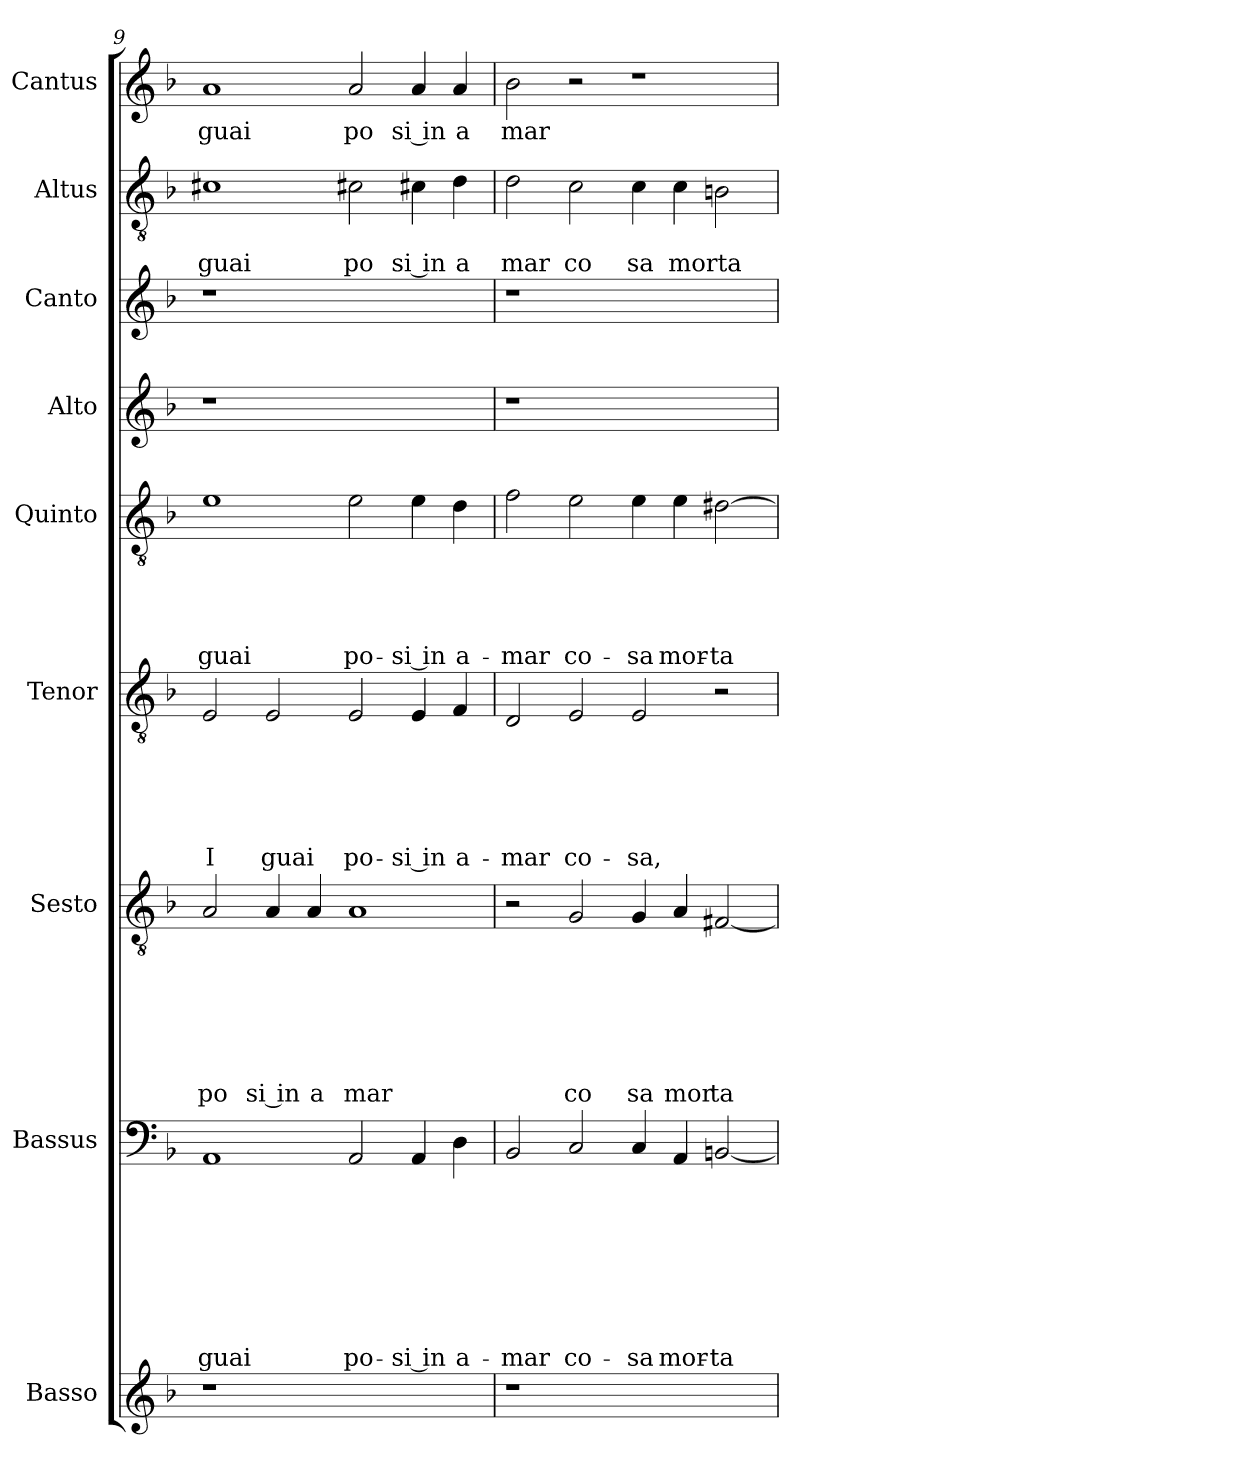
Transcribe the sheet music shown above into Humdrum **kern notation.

**kern	**kern	**text	**text	**text	**text	**text	**text	**text	**text	**kern	**text	**text	**text	**text	**text	**text	**text	**kern	**text	**text	**text	**text	**text	**text	**kern	**text	**text	**text	**text	**text	**kern	**kern	**kern	**text	**text	**kern	**text
*part9	*part8	*part8	*part8	*part8	*part8	*part8	*part8	*part8	*part8	*part7	*part7	*part7	*part7	*part7	*part7	*part7	*part7	*part6	*part6	*part6	*part6	*part6	*part6	*part6	*part5	*part5	*part5	*part5	*part5	*part5	*part4	*part3	*part2	*part2	*part2	*part1	*part1
*staff9	*staff8	*staff8	*staff8	*staff8	*staff8	*staff8	*staff8	*staff8	*staff8	*staff7	*staff7	*staff7	*staff7	*staff7	*staff7	*staff7	*staff7	*staff6	*staff6	*staff6	*staff6	*staff6	*staff6	*staff6	*staff5	*staff5	*staff5	*staff5	*staff5	*staff5	*staff4	*staff3	*staff2	*staff2	*staff2	*staff1	*staff1
*I"Basso	*I"Bassus	*	*	*	*	*	*	*	*	*I"Sesto	*	*	*	*	*	*	*	*I"Tenor	*	*	*	*	*	*	*I"Quinto	*	*	*	*	*	*I"Alto	*I"Canto	*I"Altus	*	*	*I"Cantus	*
*	*	*	*	*	*	*	*	*	*	*I'Sesto	*	*	*	*	*	*	*	*I'Tenor	*	*	*	*	*	*	*I'Quinto	*	*	*	*	*	*I'Alto	*I'Canto	*I'Altus	*	*	*I'Cantus	*
*clefG2	*clefF4	*	*	*	*	*	*	*	*	*clefGv2	*	*	*	*	*	*	*	*clefGv2	*	*	*	*	*	*	*clefGv2	*	*	*	*	*	*clefG2	*clefG2	*clefGv2	*	*	*clefG2	*
*k[b-]	*k[b-]	*	*	*	*	*	*	*	*	*k[b-]	*	*	*	*	*	*	*	*k[b-]	*	*	*	*	*	*	*k[b-]	*	*	*	*	*	*k[b-]	*k[b-]	*k[b-]	*	*	*k[b-]	*
*F:	*F:	*	*	*	*	*	*	*	*	*F:	*	*	*	*	*	*	*	*F:	*	*	*	*	*	*	*F:	*	*	*	*	*	*F:	*F:	*F:	*	*	*F:	*
=9	=9	=9	=9	=9	=9	=9	=9	=9	=9	=9	=9	=9	=9	=9	=9	=9	=9	=9	=9	=9	=9	=9	=9	=9	=9	=9	=9	=9	=9	=9	=9	=9	=9	=9	=9	=9	=9
!	!	!	!	!	!	!	!	!	!LO:LY:b	!	!	!	!	!	!	!	!LO:LY:b	!	!	!	!	!	!	!LO:LY:b	!	!	!	!	!	!LO:LY:b	!	!	!	!	!LO:LY:b	!	!LO:LY:b
1r	1AA	.	.	.	.	.	.	.	guai	2A/	.	.	.	.	.	.	po	2E/	.	.	.	.	.	I	1e	.	.	.	.	guai	1r	1r	1c#X	.	guai	1a	guai
!	!	!	!	!	!	!	!	!	!	!	!	!	!	!	!	!	!LO:LY:b:rj	!	!	!	!	!	!	!LO:LY:b	!	!	!	!	!	!	!	!	!	!	!	!	!
.	.	.	.	.	.	.	.	.	.	4A/	.	.	.	.	.	.	si in	2E/	.	.	.	.	.	guai	.	.	.	.	.	.	.	.	.	.	.	.	.
!	!	!	!	!	!	!	!	!	!	!	!	!	!	!	!	!	!LO:LY:b	!	!	!	!	!	!	!	!	!	!	!	!	!	!	!	!	!	!	!	!
.	.	.	.	.	.	.	.	.	.	4A/	.	.	.	.	.	.	a	.	.	.	.	.	.	.	.	.	.	.	.	.	.	.	.	.	.	.	.
!	!	!	!	!	!	!	!	!	!LO:LY:b	!	!	!	!	!	!	!	!LO:LY:b	!	!	!	!	!	!	!LO:LY:b	!	!	!	!	!	!LO:LY:b	!	!	!	!	!LO:LY:b	!	!LO:LY:b
1ryy	2AA/	.	.	.	.	.	.	.	po-	1A	.	.	.	.	.	.	mar	2E/	.	.	.	.	.	po-	2e\	.	.	.	.	po-	1ryy	1ryy	2c#X\	.	po	2a/	po
!	!	!	!	!	!	!	!	!	!LO:LY:b:rj	!	!	!	!	!	!	!	!	!	!	!	!	!	!	!LO:LY:b:rj	!	!	!	!	!	!LO:LY:b:rj	!	!	!	!	!LO:LY:b:rj	!	!LO:LY:b:rj
.	4AA/	.	.	.	.	.	.	.	-si in	.	.	.	.	.	.	.	.	4E/	.	.	.	.	.	-si in	4e\	.	.	.	.	-si in	.	.	4c#X\	.	si in	4a/	si in
!	!	!	!	!	!	!	!	!	!LO:LY:b	!	!	!	!	!	!	!	!	!	!	!	!	!	!	!LO:LY:b	!	!	!	!	!	!LO:LY:b	!	!	!	!	!LO:LY:b	!	!LO:LY:b
.	4D\	.	.	.	.	.	.	.	a-	.	.	.	.	.	.	.	.	4F/	.	.	.	.	.	a-	4d\	.	.	.	.	a-	.	.	4d\	.	a	4a/	a
=10	=10	=10	=10	=10	=10	=10	=10	=10	=10	=10	=10	=10	=10	=10	=10	=10	=10	=10	=10	=10	=10	=10	=10	=10	=10	=10	=10	=10	=10	=10	=10	=10	=10	=10	=10	=10	=10
!	!	!	!	!	!	!	!	!	!LO:LY:b	!	!	!	!	!	!	!	!	!	!	!	!	!	!	!LO:LY:b	!	!	!	!	!	!LO:LY:b	!	!	!	!	!LO:LY:b	!	!LO:LY:b
1r	2BB-/	.	.	.	.	.	.	.	-mar	2r	.	.	.	.	.	.	.	2D/	.	.	.	.	.	-mar	2f\	.	.	.	.	-mar	1r	1r	2d\	.	mar	2b-\	mar
!	!	!	!	!	!	!	!	!	!LO:LY:b	!	!	!	!	!	!	!	!LO:LY:b	!	!	!	!	!	!	!LO:LY:b	!	!	!	!	!	!LO:LY:b	!	!	!	!	!LO:LY:b	!	!
.	2C/	.	.	.	.	.	.	.	co-	2G/	.	.	.	.	.	.	co	2E/	.	.	.	.	.	co-	2e\	.	.	.	.	co-	.	.	2c\	.	co	2r	.
!	!	!	!	!	!	!	!	!	!LO:LY:b	!	!	!	!	!	!	!	!LO:LY:b	!	!	!	!	!	!	!LO:LY:b	!	!	!	!	!	!LO:LY:b	!	!	!	!	!LO:LY:b	!	!
1ryy	4C/	.	.	.	.	.	.	.	-sa	4G/	.	.	.	.	.	.	sa	2E/	.	.	.	.	.	-sa,	4e\	.	.	.	.	-sa	1ryy	1ryy	4c\	.	sa	1r	.
!	!	!	!	!	!	!	!	!	!LO:LY:b	!	!	!	!	!	!	!	!LO:LY:b	!	!	!	!	!	!	!	!	!	!	!	!	!LO:LY:b	!	!	!	!	!LO:LY:b	!	!
.	4AA/	.	.	.	.	.	.	.	mor-	4A/	.	.	.	.	.	.	mor	.	.	.	.	.	.	.	4e\	.	.	.	.	mor-	.	.	4c\	.	morta	.	.
!	!	!	!	!	!	!	!	!	!LO:LY:b	!	!	!	!	!	!	!	!LO:LY:b	!	!	!	!	!	!	!	!	!	!	!	!	!LO:LY:b	!	!	!	!	!	!	!
.	[<2BBn/	.	.	.	.	.	.	.	-ta-	[<2F#X/	.	.	.	.	.	.	ta	2r	.	.	.	.	.	.	[>2d#X\	.	.	.	.	-ta-	.	.	2Bn\	.	.	.	.
=	=	=	=	=	=	=	=	=	=	=	=	=	=	=	=	=	=	=	=	=	=	=	=	=	=	=	=	=	=	=	=	=	=	=	=	=	=
*-	*-	*-	*-	*-	*-	*-	*-	*-	*-	*-	*-	*-	*-	*-	*-	*-	*-	*-	*-	*-	*-	*-	*-	*-	*-	*-	*-	*-	*-	*-	*-	*-	*-	*-	*-	*-	*-
